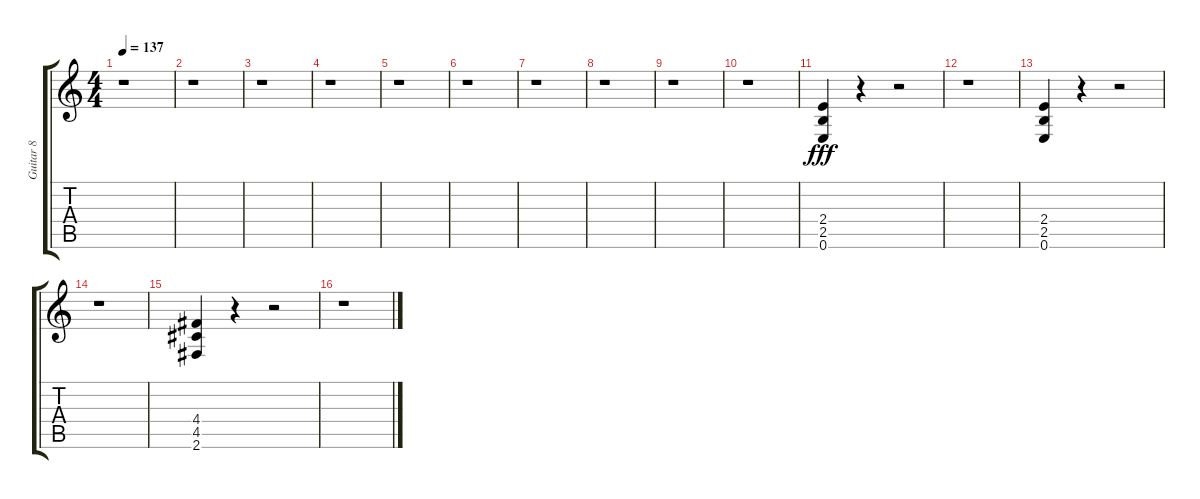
\track ("Guitar 8" "Guitar 8") {instrument distortionguitar}
\staff {score tabs}
\tuning (E4 B3 G3 D3 A2 E2) {hide}
\ts (4 4)
\tempo 137
\clef g2
\ks c
r.1{dy fff} |
r.1 |
r.1 |
r.1 |
r.1 |
r.1 |
r.1 |
r.1 |
r.1 |
r.1 |
(2.4 2.5 0.6).4 r.4 r.2 |
r.1 |
(2.4 2.5 0.6).4 r.4 r.2 |
r.1 |
(4.4 4.5 2.6).4 r.4 r.2 |
r.1
